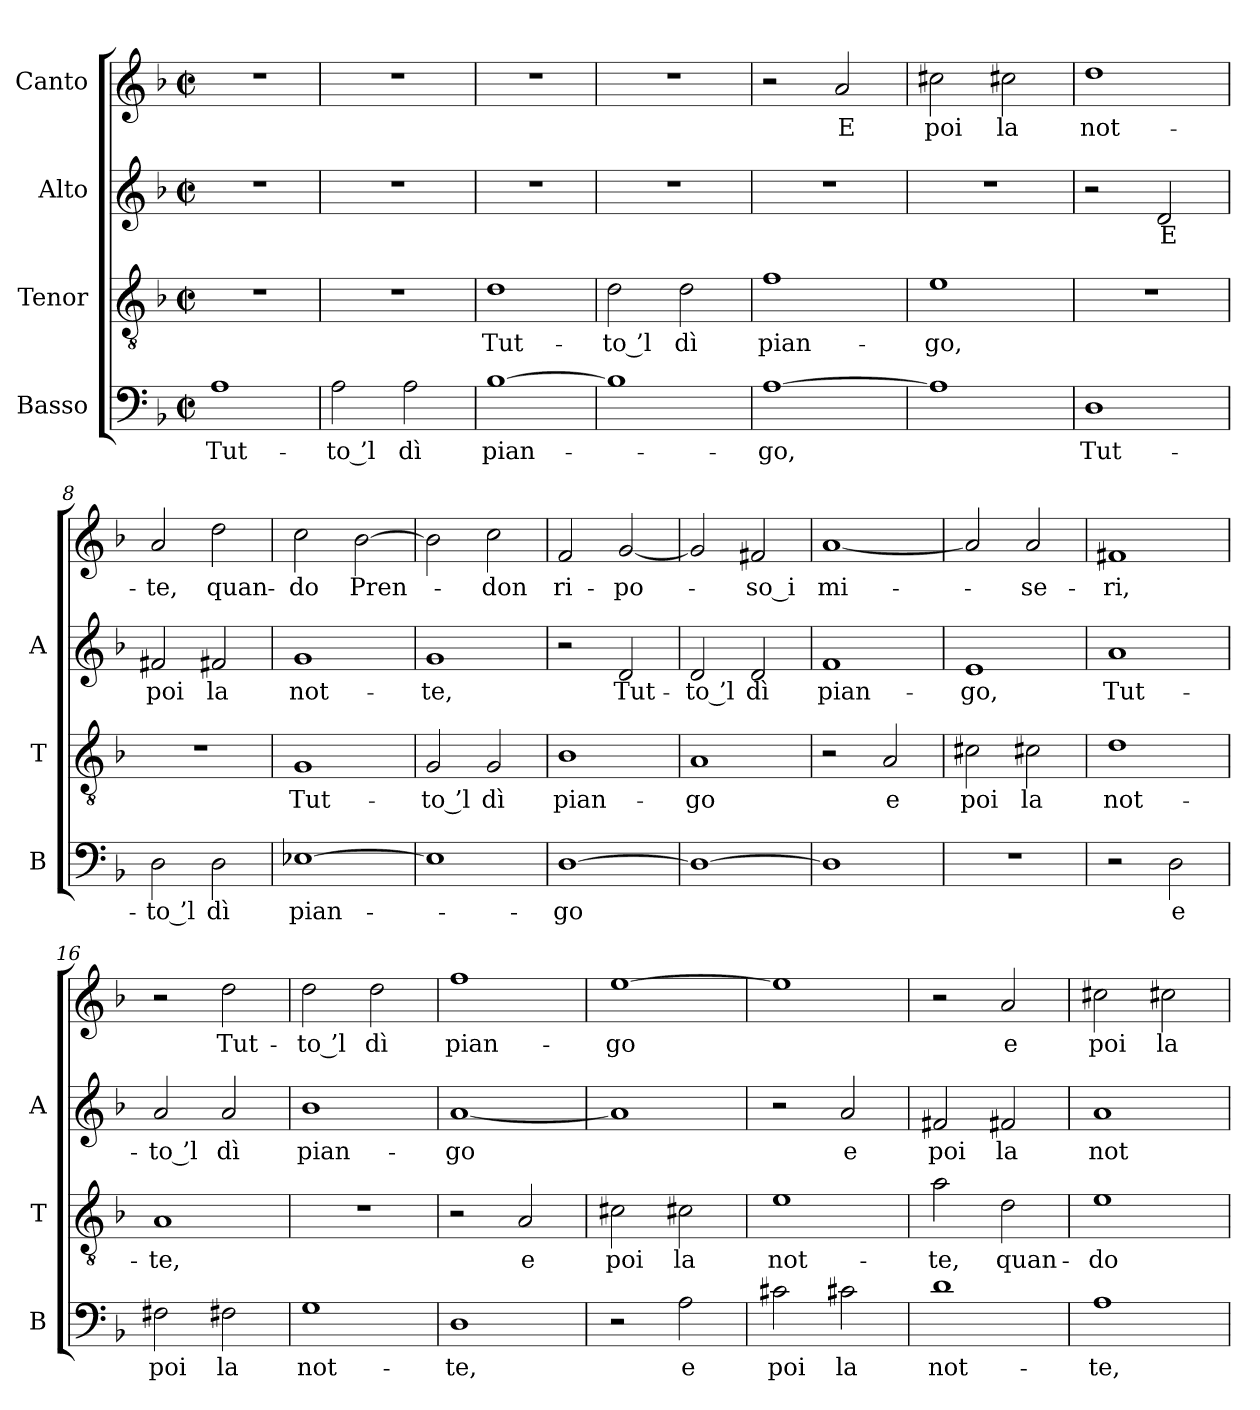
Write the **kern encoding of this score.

**kern	**text	**kern	**text	**kern	**text	**kern	**text
*part4	*part4	*part3	*part3	*part2	*part2	*part1	*part1
*staff4	*staff4	*staff3	*staff3	*staff2	*staff2	*staff1	*staff1
*I"Basso	*	*I"Tenor	*	*I"Alto	*	*I"Canto	*
*I'B	*	*I'T	*	*I'A	*	*	*
*clefF4	*	*clefGv2	*	*clefG2	*	*clefG2	*
*k[b-]	*	*k[b-]	*	*k[b-]	*	*k[b-]	*
*F:	*	*F:	*	*F:	*	*F:	*
*M2/2	*	*M2/2	*	*M2/2	*	*M2/2	*
*met(c|)	*	*met(c|)	*	*met(c|)	*	*met(c|)	*
=1	=1	=1	=1	=1	=1	=1	=1
1A	Tut-	1r	.	1r	.	1r	.
=2	=2	=2	=2	=2	=2	=2	=2
2A	-to ’l	1r	.	1r	.	1r	.
2A	-dì	.	.	.	.	.	.
=3	=3	=3	=3	=3	=3	=3	=3
[1B-	pian-	1d	Tut-	1r	.	1r	.
=4	=4	=4	=4	=4	=4	=4	=4
1B-]	.	2d	-to ’l	1r	.	1r	.
.	.	2d	-dì	.	.	.	.
=5	=5	=5	=5	=5	=5	=5	=5
[1A	-go,	1f	pian-	1r	.	2r	.
.	.	.	.	.	.	2a	-E
=6	=6	=6	=6	=6	=6	=6	=6
1A]	.	1e	-go,	1r	.	2cc#X	-poi
.	.	.	.	.	.	2cc#X	-la
=7	=7	=7	=7	=7	=7	=7	=7
1D	Tut-	1r	.	2r	.	1dd	not-
.	.	.	.	2d	-E	.	.
=8	=8	=8	=8	=8	=8	=8	=8
2D	-to ’l	1r	.	2f#X	-poi	2a	-te,
2D	-dì	.	.	2f#X	-la	2dd	quan-
=9	=9	=9	=9	=9	=9	=9	=9
[1E-X	pian-	1G	Tut-	1g	not-	2cc	-do
.	.	.	.	.	.	[2b-	Pren-
=10	=10	=10	=10	=10	=10	=10	=10
1E-]	.	2G	-to ’l	1g	-te,	2b-]	.
.	.	2G	-dì	.	.	2cc	-don
=11	=11	=11	=11	=11	=11	=11	=11
[1D	-go	1B-	pian-	2r	.	2f	ri-
.	.	.	.	2d	Tut-	[2g	po-
=12	=12	=12	=12	=12	=12	=12	=12
1D_	.	1A	-go	2d	-to ’l	2g]	.
.	.	.	.	2d	-dì	2f#X	-so_i
=13	=13	=13	=13	=13	=13	=13	=13
1D]	.	2r	.	1f	pian-	[1a	mi-
.	.	2A	-e	.	.	.	.
=14	=14	=14	=14	=14	=14	=14	=14
1r	.	2c#X	-poi	1e	-go,	2a]	.
.	.	2c#X	-la	.	.	2a	se-
=15	=15	=15	=15	=15	=15	=15	=15
2r	.	1d	not-	1a	Tut-	1f#X	-ri,
2D	-e	.	.	.	.	.	.
=16	=16	=16	=16	=16	=16	=16	=16
2F#X	-poi	1A	-te,	2a	-to ’l	2r	.
2F#X	-la	.	.	2a	-dì	2dd	Tut-
=17	=17	=17	=17	=17	=17	=17	=17
1G	not-	1r	.	1b-	pian-	2dd	-to ’l
.	.	.	.	.	.	2dd	-dì
=18	=18	=18	=18	=18	=18	=18	=18
1D	-te,	2r	.	[1a	-go	1ff	pian-
.	.	2A	-e	.	.	.	.
=19	=19	=19	=19	=19	=19	=19	=19
2r	.	2c#X	-poi	1a]	.	[1ee	-go
2A	-e	2c#X	-la	.	.	.	.
=20	=20	=20	=20	=20	=20	=20	=20
2c#X	-poi	1e	not-	2r	.	1ee]	.
2c#X	-la	.	.	2a	-e	.	.
=21	=21	=21	=21	=21	=21	=21	=21
1d	not-	2a	-te,	2f#X	-poi	2r	.
.	.	2d	quan-	2f#X	-la	2a	-e
=22	=22	=22	=22	=22	=22	=22	=22
1A	-te,	1e	-do	1a	not-	2cc#X	-poi
.	.	.	.	.	.	2cc#X	-la
=	=	=	=	=	=	=	=
*-	*-	*-	*-	*-	*-	*-	*-
